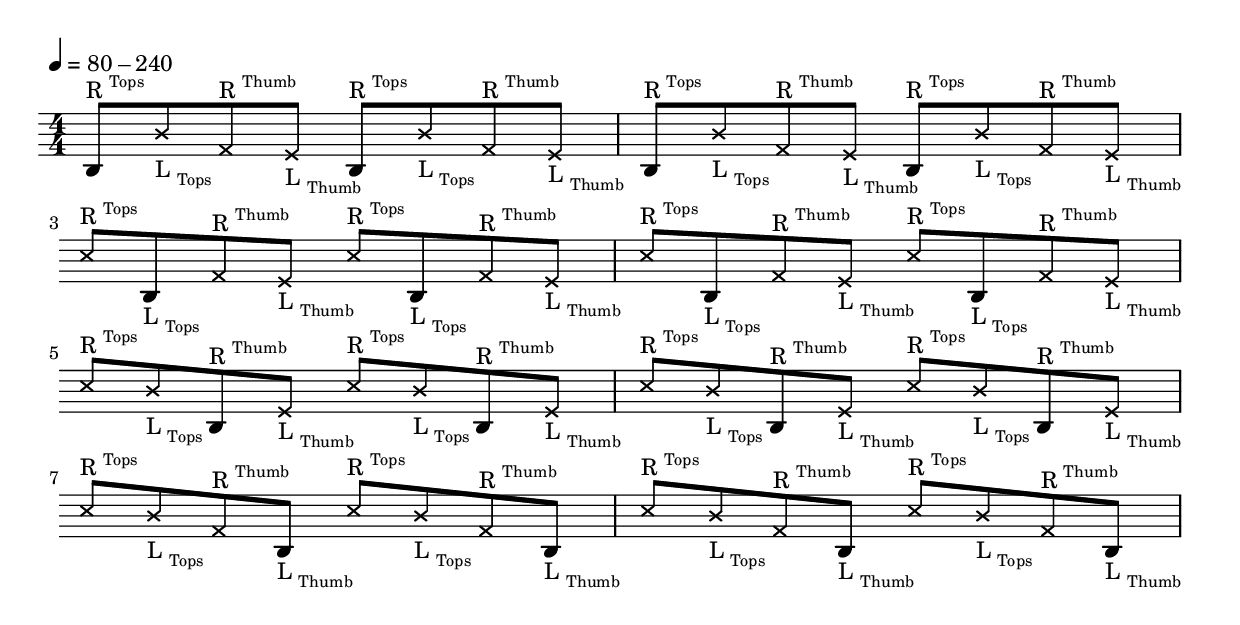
\version "2.24.1"
\include "../global.ly"

\layout {
  indent = -3.5
}

\relative {
  \defaultScoreSettings
  \tempo 4 = 80 - 240
  \time 4/4

  \rimNote

  \repeat unfold 4 {  \once \defaultNote b8^\RTopsTop                    b'_\LTopsBtm                     f^\RThumbTop                     e_\LThumbBtm } \break
  \repeat unfold 4 {                    c'8^\RTopsTop \once \defaultNote b,_\LTopsBtm                    f'^\RThumbTop                     e_\LThumbBtm } \break
  \repeat unfold 4 {                    c'8^\RTopsTop                     b_\LTopsBtm \once \defaultNote b,^\RThumbTop                     e_\LThumbBtm } \break
  \repeat unfold 4 {                    c'8^\RTopsTop                     b_\LTopsBtm                     f^\RThumbTop \once \defaultNote b,_\LThumbBtm }

  \resetNoteHead
}